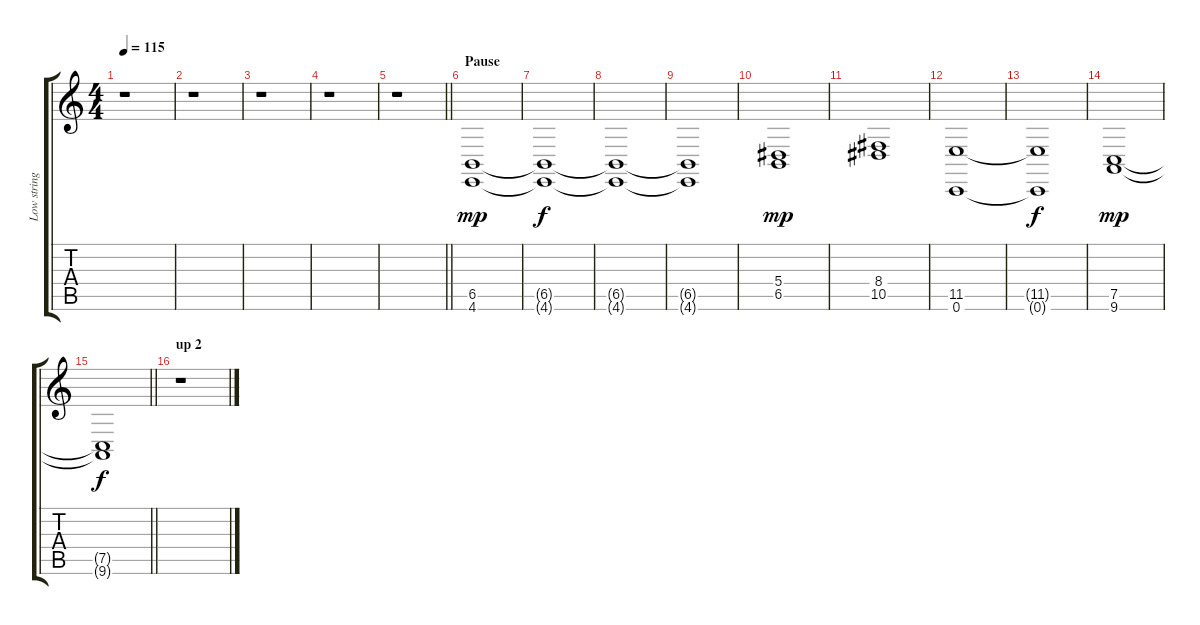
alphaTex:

\track ("Low strings" "Low string") {instrument stringensemble1}
\staff {score tabs}
\tuning (C4 G3 Eb3 Bb2 F2 C2) {hide}
\ts (4 4)
\tempo 115
\clef g2
\ks c
r.1{dy mp} |
r.1 |
r.1 |
r.1 |
\barLineRight lightlight
r.1 |
\section ("" "Pause")
(6.5 4.6).1 |
(6.5{t} 4.6{t}).1{dy f} |
(6.5{t} 4.6{t}).1 |
(6.5{t} 4.6{t}).1 |
(5.4 6.5).1{dy mp} |
(8.4 10.5).1 |
(11.5 0.6).1 |
(11.5{t} 0.6{t}).1{dy f} |
(7.5 9.6).1{dy mp} |
\barLineRight lightlight
(7.5{t} 9.6{t}).1{dy f} |
\section ("" "up 2")
r.1
